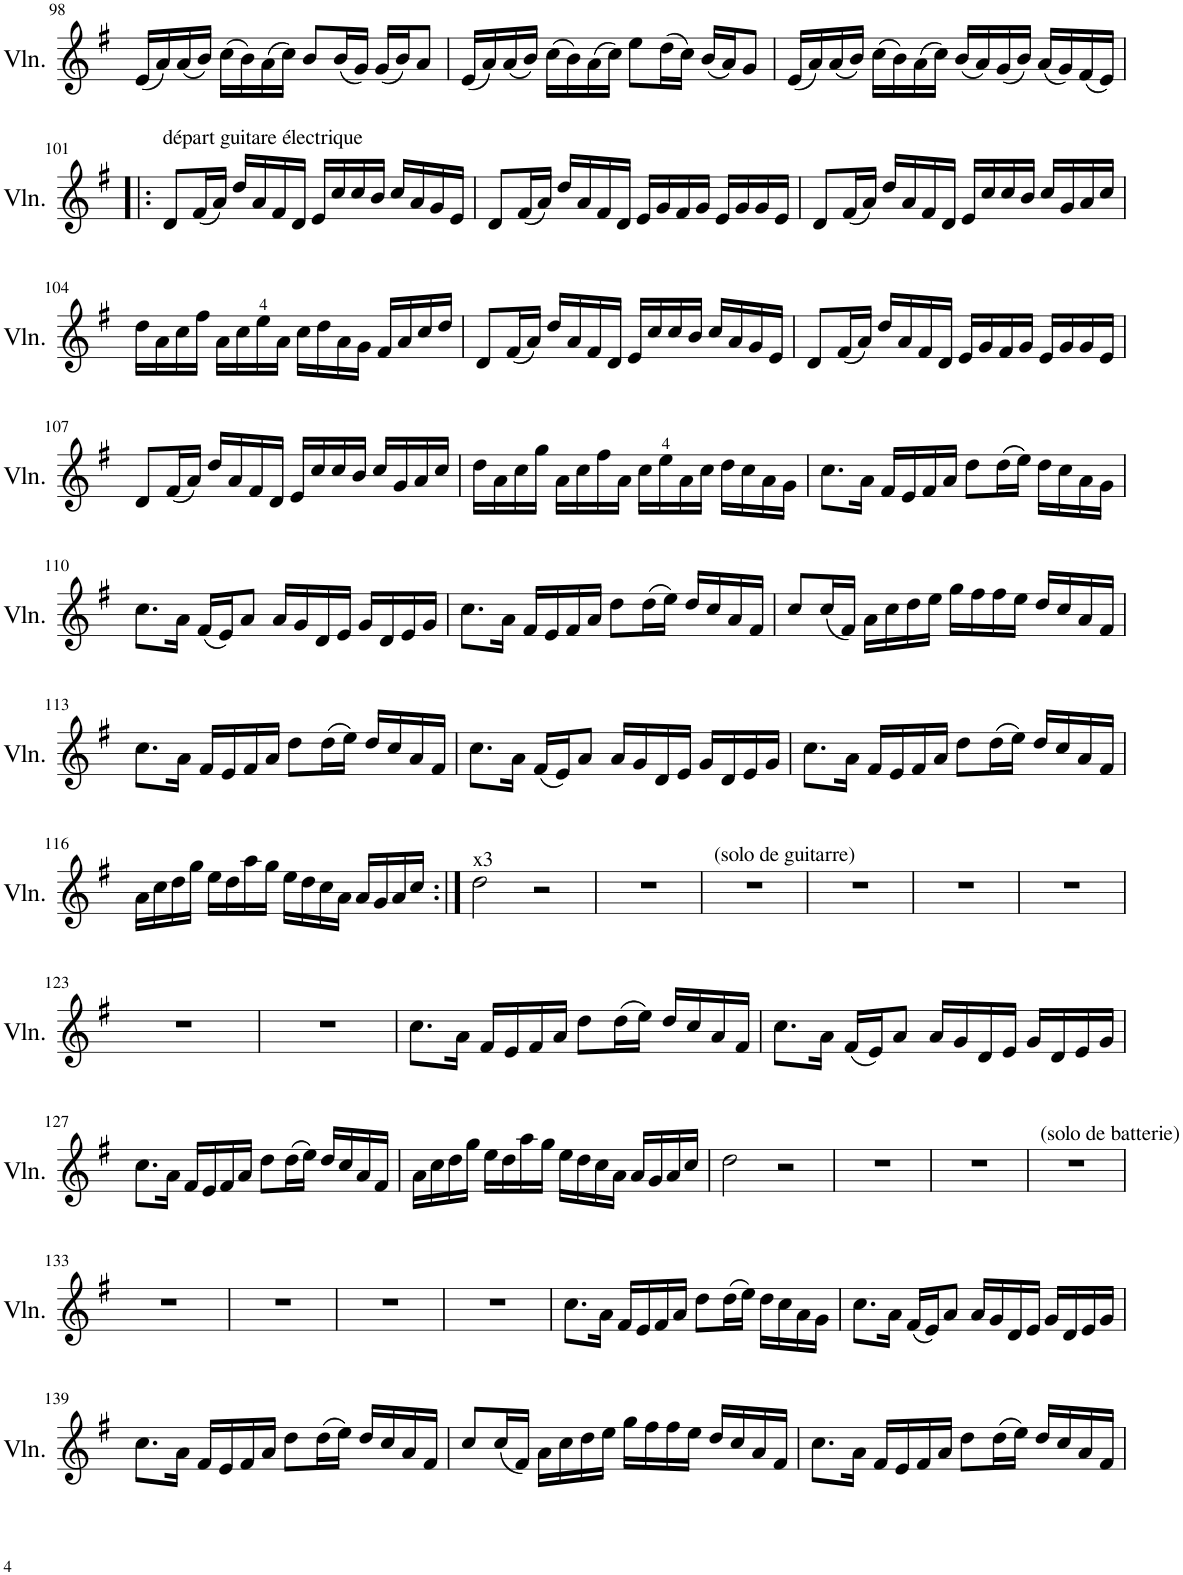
**kern
*part1
*staff1
*I"Violin
*I'Vln.
!!LO:PB:g=z
*clefG2
*k[f#]
*M4/4
=98
(16e/LL
16a/)
(16a/
16b/JJ)
(16cc\LL
16b\)
(16a\
16cc\JJ)
8b/L
(16b/L
16g/JJ)
(16g/LL
16b/J)
8a/J
=99
(16e/LL
16a/)
(16a/
16b/JJ)
(16cc\LL
16b\)
(16a\
16cc\JJ)
8ee\L
(16dd\L
16cc\JJ)
(16b/LL
16a/J)
8g/J
=100
(16e/LL
16a/)
(16a/
16b/JJ)
(16cc\LL
16b\)
(16a\
16cc\JJ)
(16b/LL
16a/)
(16g/
16b/JJ)
(16a/LL
16g/)
(16f#/
16e/JJ)
!!LO:LB:g=z
=101!|:
!LO:TX:a:t=départ guitare électrique
8d/L
(16f#/L
16a/JJ)
16dd/LL
16a/
16f#/
16d/JJ
16e/LL
16cc/
16cc/
16b/JJ
16cc/LL
16a/
16g/
16e/JJ
=102
8d/L
(16f#/L
16a/JJ)
16dd/LL
16a/
16f#/
16d/JJ
16e/LL
16g/
16f#/
16g/JJ
16e/LL
16g/
16g/
16e/JJ
=103
8d/L
(16f#/L
16a/JJ)
16dd/LL
16a/
16f#/
16d/JJ
16e/LL
16cc/
16cc/
16b/JJ
16cc/LL
16g/
16a/
16cc/JJ
!!LO:LB:g=z
=104
16dd\LL
16a\
16cc\
16ff#\JJ
16a\LL
16cc\
16ee\
16a\JJ
16cc\LL
16dd\
16a\
16g\JJ
16f#/LL
16a/
16cc/
16dd/JJ
=105
8d/L
(16f#/L
16a/JJ)
16dd/LL
16a/
16f#/
16d/JJ
16e/LL
16cc/
16cc/
16b/JJ
16cc/LL
16a/
16g/
16e/JJ
=106
8d/L
(16f#/L
16a/JJ)
16dd/LL
16a/
16f#/
16d/JJ
16e/LL
16g/
16f#/
16g/JJ
16e/LL
16g/
16g/
16e/JJ
!!LO:LB:g=z
=107
8d/L
(16f#/L
16a/JJ)
16dd/LL
16a/
16f#/
16d/JJ
16e/LL
16cc/
16cc/
16b/JJ
16cc/LL
16g/
16a/
16cc/JJ
=108
16dd\LL
16a\
16cc\
16gg\JJ
16a\LL
16cc\
16ff#\
16a\JJ
16cc\LL
16ee\
16a\
16cc\JJ
16dd\LL
16cc\
16a\
16g\JJ
=109
8.cc\L
16a\Jk
16f#/LL
16e/
16f#/
16a/JJ
8dd\L
(16dd\L
16ee\JJ)
16dd\LL
16cc\
16a\
16g\JJ
!!LO:LB:g=z
=110
8.cc\L
16a\Jk
(16f#/LL
16e/J)
8a/J
16a/LL
16g/
16d/
16e/JJ
16g/LL
16d/
16e/
16g/JJ
=111
8.cc\L
16a\Jk
16f#/LL
16e/
16f#/
16a/JJ
8dd\L
(16dd\L
16ee\JJ)
16dd/LL
16cc/
16a/
16f#/JJ
=112
8cc/L
(16cc/L
16f#/JJ)
16a\LL
16cc\
16dd\
16ee\JJ
16gg\LL
16ff#\
16ff#\
16ee\JJ
16dd/LL
16cc/
16a/
16f#/JJ
!!LO:LB:g=z
=113
8.cc\L
16a\Jk
16f#/LL
16e/
16f#/
16a/JJ
8dd\L
(16dd\L
16ee\JJ)
16dd/LL
16cc/
16a/
16f#/JJ
=114
8.cc\L
16a\Jk
(16f#/LL
16e/J)
8a/J
16a/LL
16g/
16d/
16e/JJ
16g/LL
16d/
16e/
16g/JJ
=115
8.cc\L
16a\Jk
16f#/LL
16e/
16f#/
16a/JJ
8dd\L
(16dd\L
16ee\JJ)
16dd/LL
16cc/
16a/
16f#/JJ
!!LO:LB:g=z
=116
16a\LL
16cc\
16dd\
16gg\JJ
16ee\LL
16dd\
16aa\
16gg\JJ
16ee\LL
16dd\
16cc\
16a\JJ
16a/LL
16g/
16a/
16cc/JJ
=117:|!
!LO:TX:a:t=x3
2dd\
2r
=118
1r
=119
!LO:TX:a:t=(solo de guitarre)
1r
=120
1r
=121
1r
=122
1r
!!LO:LB:g=z
=123
1r
=124
1r
=125
8.cc\L
16a\Jk
16f#/LL
16e/
16f#/
16a/JJ
8dd\L
(16dd\L
16ee\JJ)
16dd/LL
16cc/
16a/
16f#/JJ
=126
8.cc\L
16a\Jk
(16f#/LL
16e/J)
8a/J
16a/LL
16g/
16d/
16e/JJ
16g/LL
16d/
16e/
16g/JJ
!!LO:LB:g=z
=127
8.cc\L
16a\Jk
16f#/LL
16e/
16f#/
16a/JJ
8dd\L
(16dd\L
16ee\JJ)
16dd/LL
16cc/
16a/
16f#/JJ
=128
16a\LL
16cc\
16dd\
16gg\JJ
16ee\LL
16dd\
16aa\
16gg\JJ
16ee\LL
16dd\
16cc\
16a\JJ
16a/LL
16g/
16a/
16cc/JJ
=129
2dd\
2r
=130
1r
=131
1r
=132
!LO:TX:a:t=(solo de batterie)
1r
!!LO:LB:g=z
=133
1r
=134
1r
=135
1r
=136
1r
=137
8.cc\L
16a\Jk
16f#/LL
16e/
16f#/
16a/JJ
8dd\L
(16dd\L
16ee\JJ)
16dd\LL
16cc\
16a\
16g\JJ
=138
8.cc\L
16a\Jk
(16f#/LL
16e/J)
8a/J
16a/LL
16g/
16d/
16e/JJ
16g/LL
16d/
16e/
16g/JJ
!!LO:LB:g=z
=139
8.cc\L
16a\Jk
16f#/LL
16e/
16f#/
16a/JJ
8dd\L
(16dd\L
16ee\JJ)
16dd/LL
16cc/
16a/
16f#/JJ
=140
8cc/L
(16cc/L
16f#/JJ)
16a\LL
16cc\
16dd\
16ee\JJ
16gg\LL
16ff#\
16ff#\
16ee\JJ
16dd/LL
16cc/
16a/
16f#/JJ
=141
8.cc\L
16a\Jk
16f#/LL
16e/
16f#/
16a/JJ
8dd\L
(16dd\L
16ee\JJ)
16dd/LL
16cc/
16a/
16f#/JJ
=
*-
